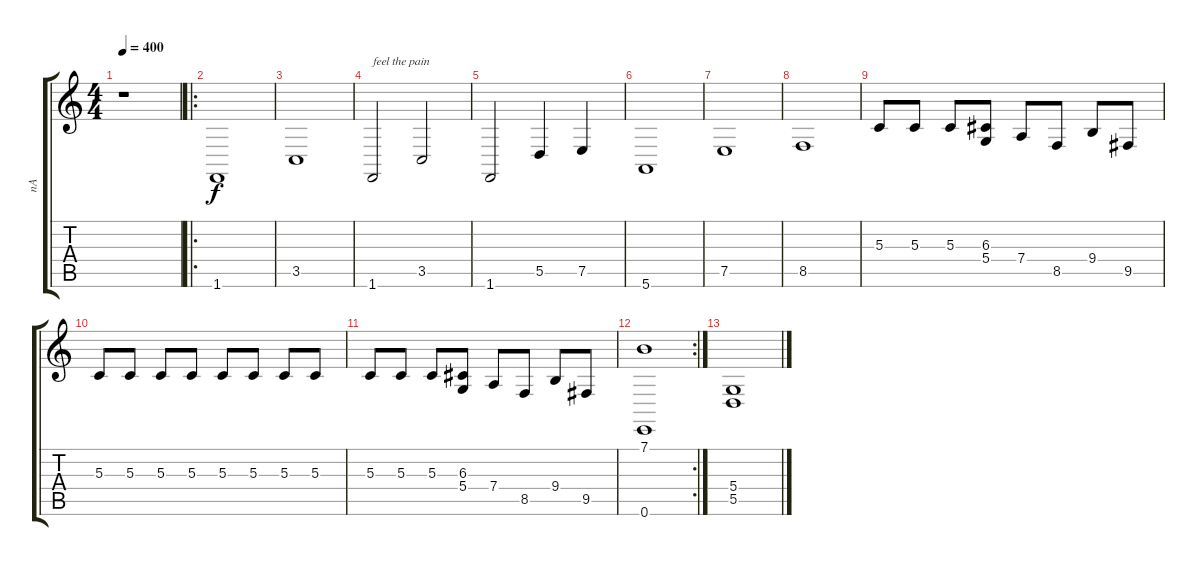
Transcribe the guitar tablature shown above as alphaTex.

\track ("nA" "nA") {instrument musicbox}
\staff {score tabs}
\tuning (E4 B3 G3 D3 A2 E2) {hide}
\ts (4 4)
\tempo 400
\clef g2
\ks c
r.1{txt "" dy f instrument musicbox} |
\ro
1.6.1 |
3.5.1 |
1.6.2{txt "feel the pain"} 3.5.2 |
1.6.2 5.5.4 7.5.4 |
5.6.1 |
7.5.1 |
8.5.1 |
5.3.8 5.3.8 5.3.8 (6.3 5.4).8 7.4.8 8.5.8 9.4.8 9.5.8 |
5.3.8 5.3.8 5.3.8 5.3.8 5.3.8 5.3.8 5.3.8 5.3.8 |
5.3.8 5.3.8 5.3.8 (6.3 5.4).8 7.4.8 8.5.8 9.4.8 9.5.8 |
\rc 2
(7.1 0.6).1 |
(5.4 5.5).1
